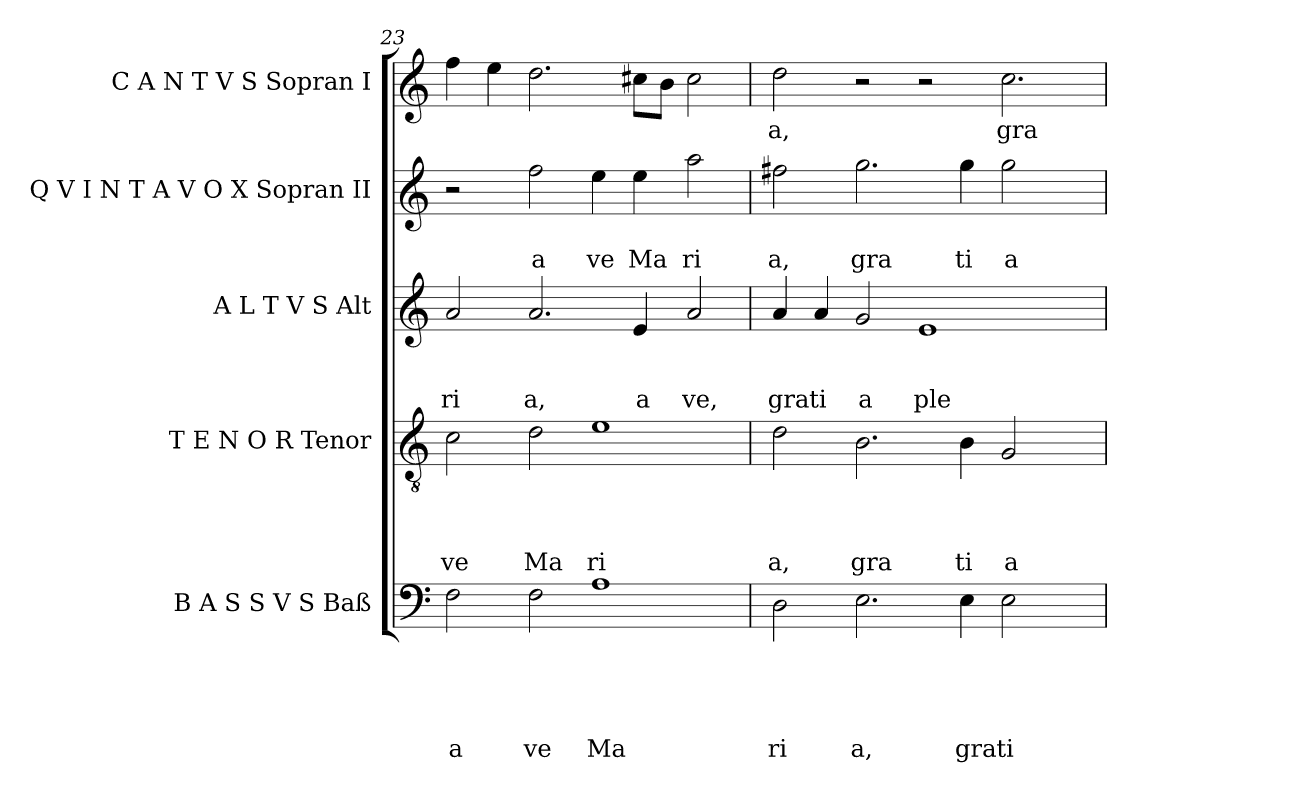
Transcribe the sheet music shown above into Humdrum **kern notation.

**kern	**text	**text	**text	**text	**text	**kern	**text	**text	**text	**text	**kern	**text	**text	**text	**kern	**text	**text	**kern	**text
*part5	*part5	*part5	*part5	*part5	*part5	*part4	*part4	*part4	*part4	*part4	*part3	*part3	*part3	*part3	*part2	*part2	*part2	*part1	*part1
*staff5	*staff5	*staff5	*staff5	*staff5	*staff5	*staff4	*staff4	*staff4	*staff4	*staff4	*staff3	*staff3	*staff3	*staff3	*staff2	*staff2	*staff2	*staff1	*staff1
*I"B A S S V S Baß	*	*	*	*	*	*I"T E N O R Tenor	*	*	*	*	*I"A L T V S Alt	*	*	*	*I"Q V I N T A V O X Sopran II	*	*	*I"C A N T V S Sopran I	*
*clefF4	*	*	*	*	*	*clefGv2	*	*	*	*	*clefG2	*	*	*	*clefG2	*	*	*clefG2	*
*k[]	*	*	*	*	*	*k[]	*	*	*	*	*k[]	*	*	*	*k[]	*	*	*k[]	*
*C:	*	*	*	*	*	*C:	*	*	*	*	*C:	*	*	*	*C:	*	*	*C:	*
=23	=23	=23	=23	=23	=23	=23	=23	=23	=23	=23	=23	=23	=23	=23	=23	=23	=23	=23	=23
!	!	!	!	!	!LO:LY:b	!	!	!	!	!LO:LY:b	!	!	!	!LO:LY:b	!	!	!	!	!
2F\	.	.	.	.	a	2c\	.	.	.	ve	2a/	.	.	ri	2r	.	.	4ff\	.
.	.	.	.	.	.	.	.	.	.	.	.	.	.	.	.	.	.	4ee\	.
!	!	!	!	!	!LO:LY:b	!	!	!	!	!LO:LY:b	!	!	!	!LO:LY:b	!	!	!LO:LY:b	!	!
2F\	.	.	.	.	ve	2d\	.	.	.	Ma	2.a/	.	.	a,	2ff\	.	a	2.dd\	.
!	!	!	!	!	!LO:LY:b	!	!	!	!	!LO:LY:b	!	!	!	!	!	!	!LO:LY:b	!	!
1A	.	.	.	.	Ma	1e	.	.	.	ri	.	.	.	.	4ee\	.	ve	.	.
!	!	!	!	!	!	!	!	!	!	!	!	!	!	!LO:LY:b	!	!	!LO:LY:b	!	!
.	.	.	.	.	.	.	.	.	.	.	4e/	.	.	a	4ee\	.	Ma	8cc#X\L	.
.	.	.	.	.	.	.	.	.	.	.	.	.	.	.	.	.	.	8b\J	.
!	!	!	!	!	!	!	!	!	!	!	!	!	!	!LO:LY:b	!	!	!LO:LY:b	!	!
.	.	.	.	.	.	.	.	.	.	.	2a/	.	.	ve,	2aa\	.	ri	2cc#\	.
=24	=24	=24	=24	=24	=24	=24	=24	=24	=24	=24	=24	=24	=24	=24	=24	=24	=24	=24	=24
!	!	!	!	!	!LO:LY:b	!	!	!	!	!LO:LY:b	!	!	!	!LO:LY:b	!	!	!LO:LY:b	!	!LO:LY:b
2D\	.	.	.	.	ri	2d\	.	.	.	a,	4a/	.	.	gra	2ff#X\	.	a,	2dd\	a,
!	!	!	!	!	!	!	!	!	!	!	!	!	!	!LO:LY:b	!	!	!	!	!
.	.	.	.	.	.	.	.	.	.	.	4a/	.	.	ti	.	.	.	.	.
!	!	!	!	!	!LO:LY:b	!	!	!	!	!LO:LY:b	!	!	!	!LO:LY:b	!	!	!LO:LY:b	!	!
2.E\	.	.	.	.	a,	2.B\	.	.	.	gra	2g/	.	.	a	2.gg\	.	gra	2r	.
!	!	!	!	!	!	!	!	!	!	!	!	!	!	!LO:LY:b	!	!	!	!	!
.	.	.	.	.	.	.	.	.	.	.	1e	.	.	ple	.	.	.	2r	.
!	!	!	!	!	!LO:LY:b	!	!	!	!	!LO:LY:b	!	!	!	!	!	!	!LO:LY:b	!	!
4E\	.	.	.	.	gra	4B\	.	.	.	ti	.	.	.	.	4gg\	.	ti	.	.
!	!	!	!	!	!LO:LY:b	!	!	!	!	!LO:LY:b	!	!	!	!	!	!	!LO:LY:b	!	!LO:LY:b
2E\	.	.	.	.	ti	2G/	.	.	.	a	.	.	.	.	2gg\	.	a	2.cc\	gra
4ryy	.	.	.	.	.	4ryy	.	.	.	.	4ryy	.	.	.	4ryy	.	.	.	.
=	=	=	=	=	=	=	=	=	=	=	=	=	=	=	=	=	=	=	=
*-	*-	*-	*-	*-	*-	*-	*-	*-	*-	*-	*-	*-	*-	*-	*-	*-	*-	*-	*-
